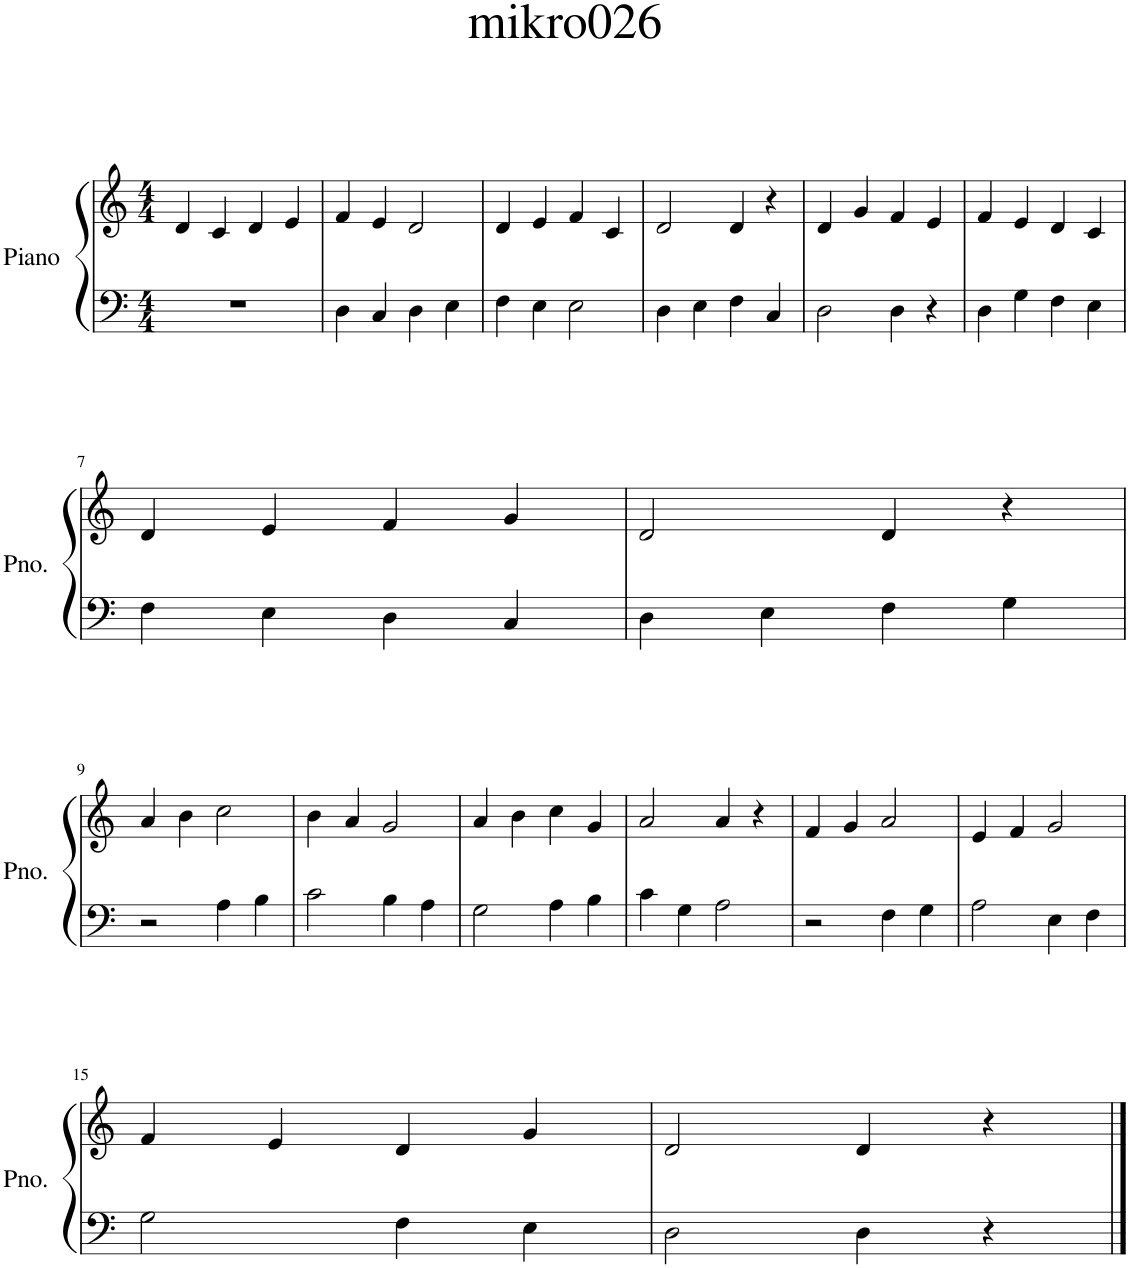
**kern	**kern
*part1	*part1
*staff2	*staff1
*I"Piano	*
*I'Pno.	*
*clefF4	*clefG2
*k[]	*k[]
*M4/4	*M4/4
=1	=1
1r	4d/
.	4c/
.	4d/
.	4e/
=2	=2
4D\	4f/
4C/	4e/
4D\	2d/
4E\	.
=3	=3
4F\	4d/
4E\	4e/
2E\	4f/
.	4c/
=4	=4
4D\	2d/
4E\	.
4F\	4d/
4C/	4r
=5	=5
2D\	4d/
.	4g/
4D\	4f/
4r	4e/
=6	=6
4D\	4f/
4G\	4e/
4F\	4d/
4E\	4c/
!!LO:LB:g=z
=7	=7
4F\	4d/
4E\	4e/
4D\	4f/
4C/	4g/
=8	=8
4D\	2d/
4E\	.
4F\	4d/
4G\	4r
!!LO:LB:g=z
=9	=9
2r	4a/
.	4b\
4A\	2cc\
4B\	.
=10	=10
2c\	4b\
.	4a/
4B\	2g/
4A\	.
=11	=11
2G\	4a/
.	4b\
4A\	4cc\
4B\	4g/
=12	=12
4c\	2a/
4G\	.
2A\	4a/
.	4r
=13	=13
2r	4f/
.	4g/
4F\	2a/
4G\	.
=14	=14
2A\	4e/
.	4f/
4E\	2g/
4F\	.
!!LO:LB:g=z
=15	=15
2G\	4f/
.	4e/
4F\	4d/
4E\	4g/
=16	=16
2D\	2d/
4D\	4d/
4r	4r
==	==
*-	*-
